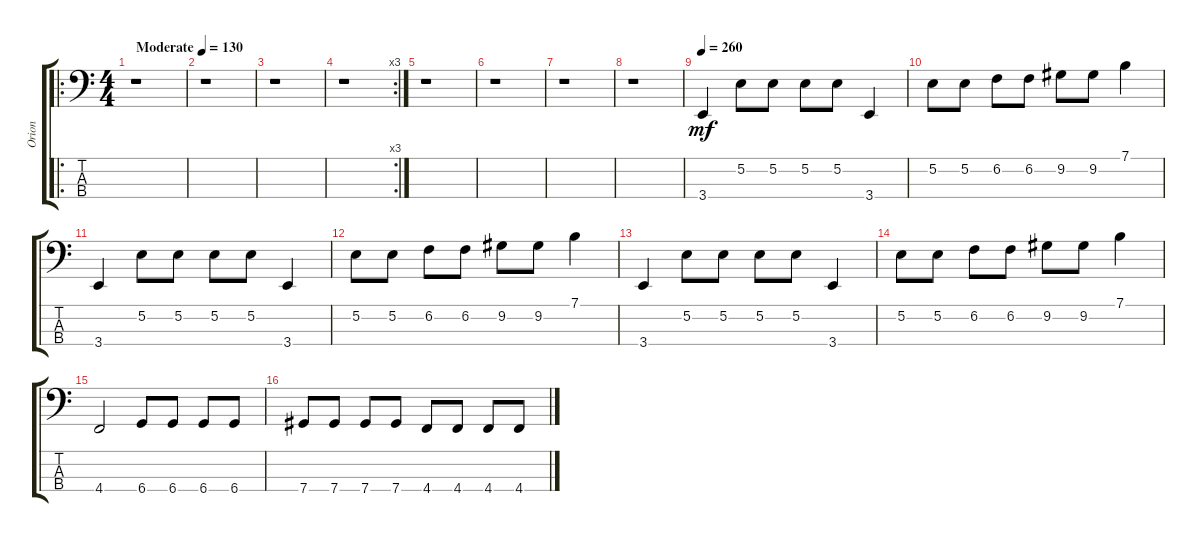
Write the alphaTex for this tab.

\track ("Orion" "Orion") {instrument electricbassfinger}
\staff {score tabs}
\tuning (E2 B1 Gb1 Db1) {hide}
\ro
\ts (4 4)
\tempo (130 "Moderate")
\clef f4
\ks c
r.1{dy mf instrument electricbassfinger} |
r.1 |
r.1 |
\rc 3
r.1 |
r.1 |
r.1 |
r.1 |
r.1 |
\tempo 260
3.4.4 5.2.8 5.2.8 5.2.8 5.2.8 3.4.4 |
5.2.8 5.2.8 6.2.8 6.2.8 9.2.8 9.2.8 7.1.4 |
3.4.4 5.2.8 5.2.8 5.2.8 5.2.8 3.4.4 |
5.2.8 5.2.8 6.2.8 6.2.8 9.2.8 9.2.8 7.1.4 |
3.4.4 5.2.8 5.2.8 5.2.8 5.2.8 3.4.4 |
5.2.8 5.2.8 6.2.8 6.2.8 9.2.8 9.2.8 7.1.4 |
4.4.2 6.4.8 6.4.8 6.4.8 6.4.8 |
7.4.8 7.4.8 7.4.8 7.4.8 4.4.8 4.4.8 4.4.8 4.4.8
